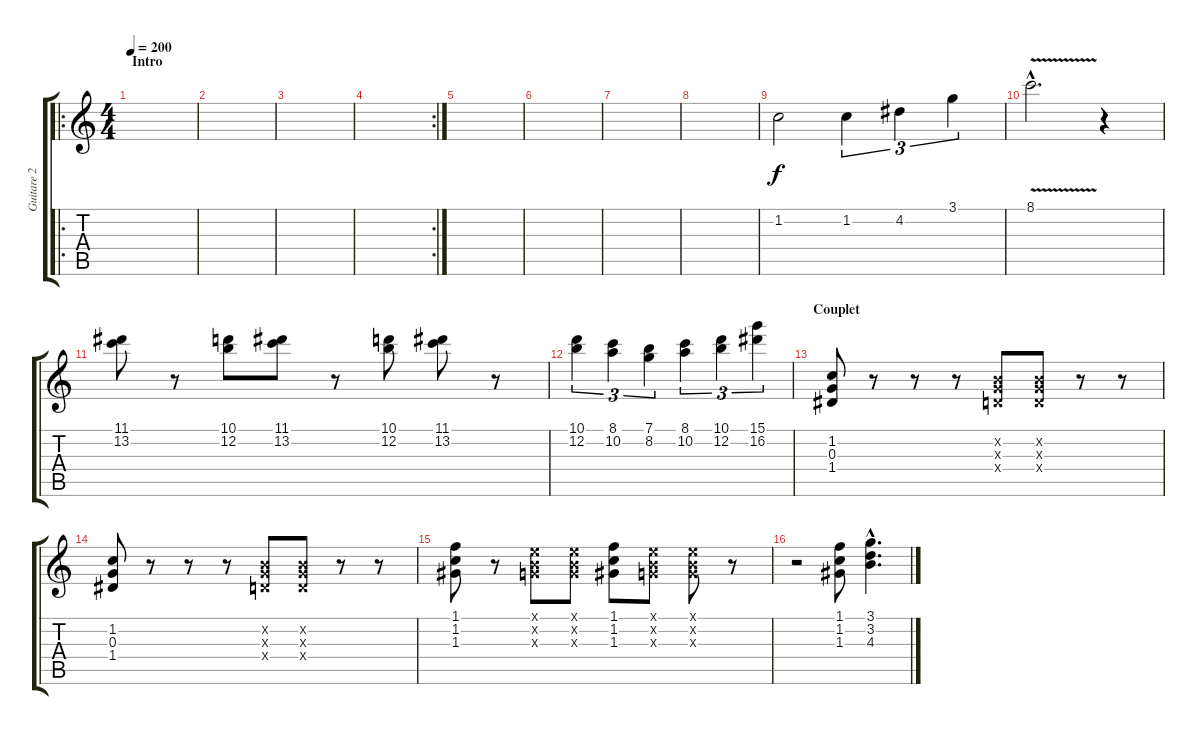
\track ("Guitare 2" "Guitare 2") {instrument overdrivenguitar}
\staff {score tabs}
\tuning (E4 B3 G3 D3 A2 E2) {hide}
\ro
\ts (4 4)
\section ("" "Intro")
\tempo 200
\clef g2
\ks c
|
|
|
\rc 2
|
|
|
|
|
1.2.2 1.2.4{tu (3 2)} 4.2.4{tu (3 2)} 3.1.4{tu (3 2)} |
8.1{v hac}.2{d} r.4 |
(11.1 13.2).8 r.8 (10.1 12.2).8 (11.1 13.2).8 r.8 (10.1 12.2).8 (11.1 13.2).8 r.8 |
(10.1 12.2).4{tu (3 2)} (8.1 10.2).4{tu (3 2)} (7.1 8.2).4{tu (3 2)} (8.1 10.2).4{tu (3 2)} (10.1 12.2).4{tu (3 2)} (15.1 16.2).4{tu (3 2)} |
\section ("" "Couplet")
(1.2 0.3 1.4).8 r.8 r.8 r.8 (0.2{x} 0.3{x} 0.4{x}).8 (0.2{x} 0.3{x} 0.4{x}).8 r.8 r.8 |
(1.2 0.3 1.4).8 r.8 r.8 r.8 (0.2{x} 0.3{x} 0.4{x}).8 (0.2{x} 0.3{x} 0.4{x}).8 r.8 r.8 |
(1.1 1.2 1.3).8 r.8 (0.1{x} 0.2{x} 0.3{x}).8 (0.1{x} 0.2{x} 0.3{x}).8 (1.1 1.2 1.3).8 (0.1{x} 0.2{x} 0.3{x}).8 (0.1{x} 0.2{x} 0.3{x}).8 r.8 |
r.2 (1.1 1.2 1.3).8 (3.1{hac} 3.2{hac} 4.3{hac}).4{d}
